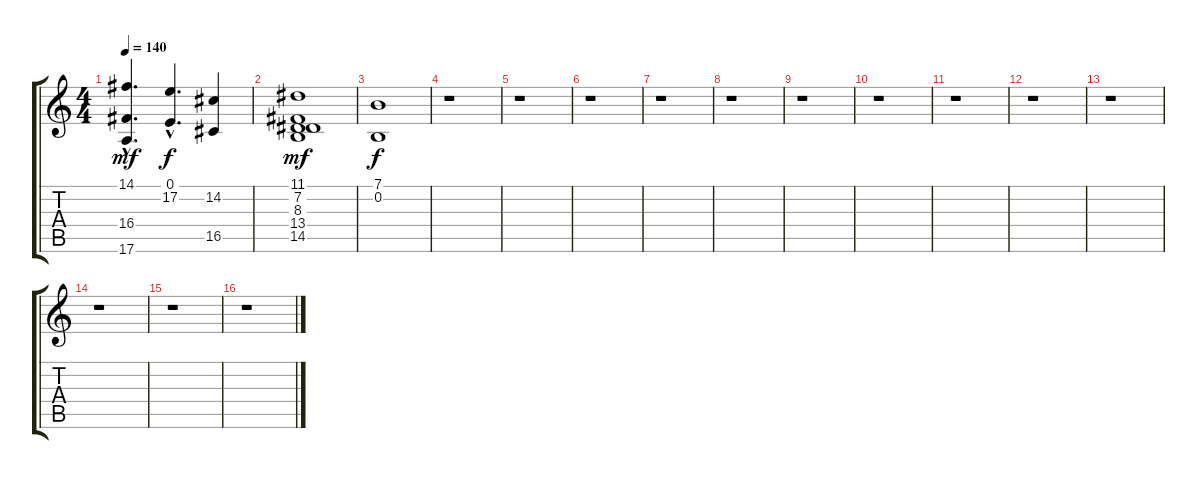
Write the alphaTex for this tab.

\track "" {instrument synthstrings1}
\staff {score tabs}
\tuning (E4 B3 G3 D3 A2 E2) {hide}
\ts (4 4)
\tempo 140
\clef g2
\ks c
(14.1{hac} 16.4{hac} 17.6).4{d dy mf} (0.1 17.2{hac}).4{d dy f} (14.2 16.5).4 |
(11.1 7.2 8.3 13.4 14.5).1{dy mf} |
(7.1 0.2).1{dy f} |
r.1 |
r.1 |
r.1 |
r.1 |
r.1 |
r.1 |
r.1 |
r.1 |
r.1 |
r.1 |
r.1 |
r.1 |
r.1
